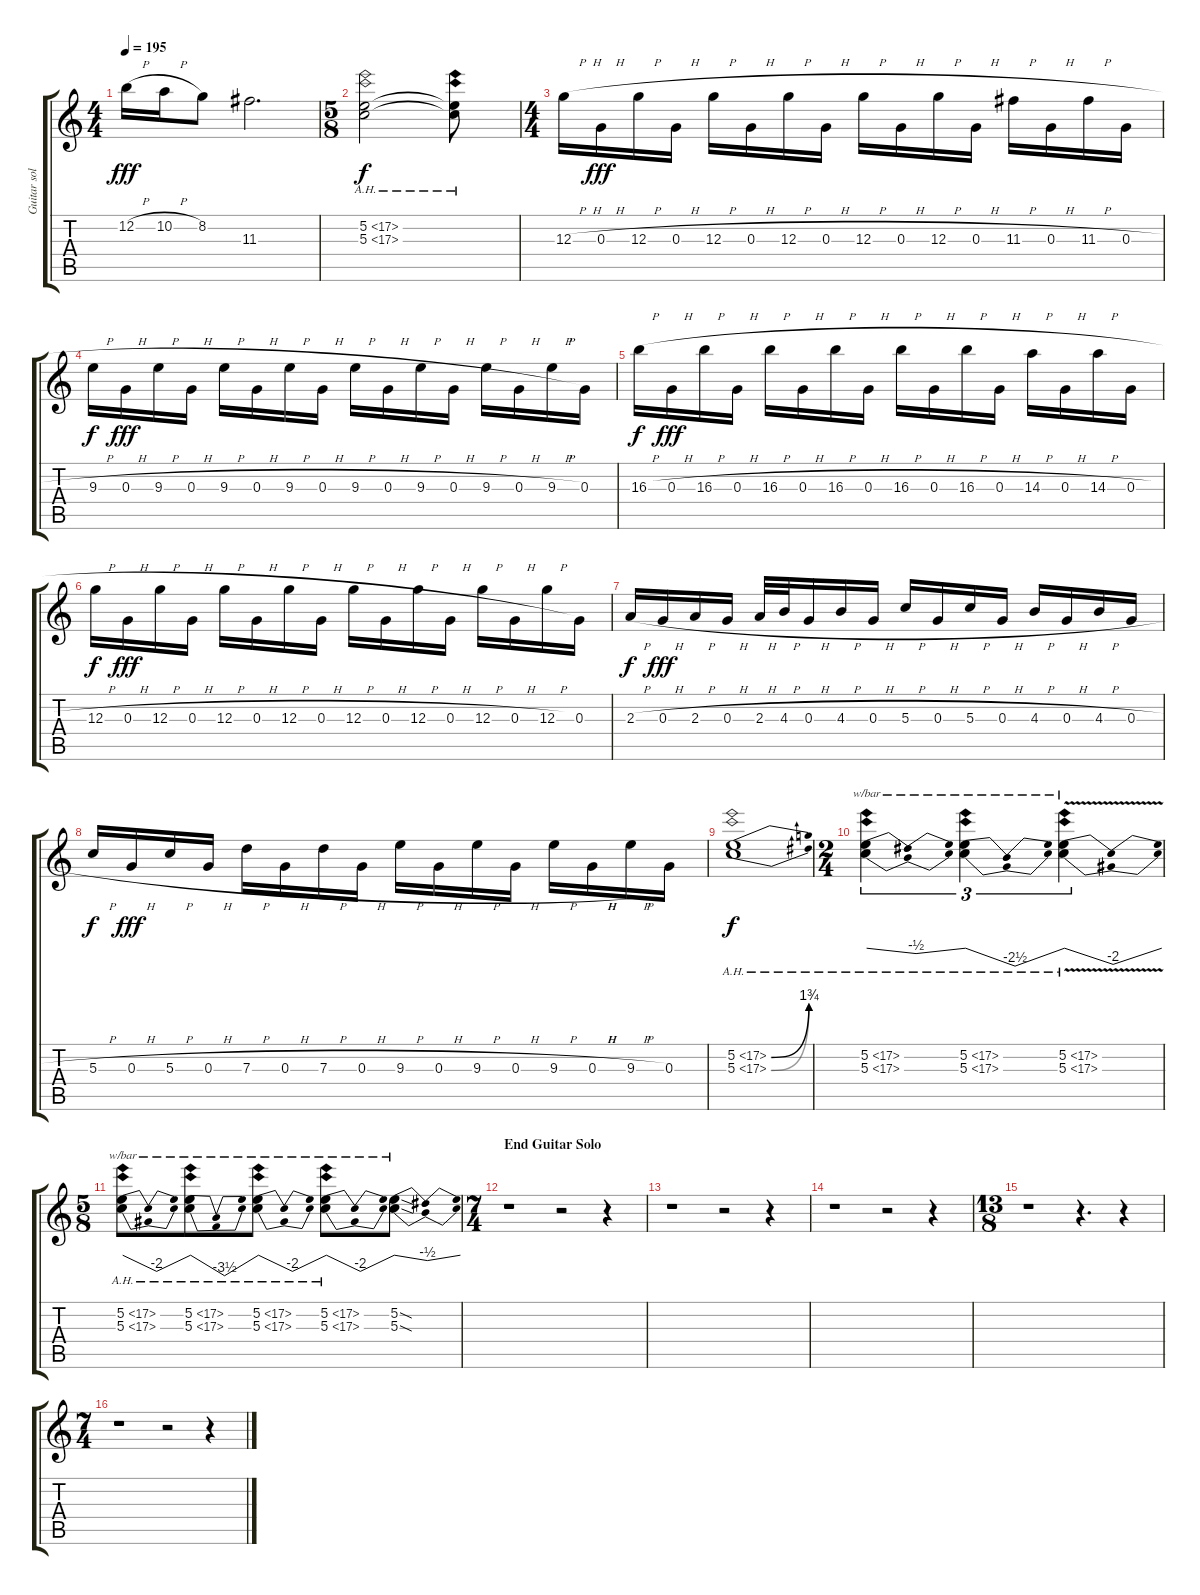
\track ("Guitar solo" "Guitar sol") {instrument distortionguitar}
\staff {score tabs}
\tuning (E4 B3 G3 D3 A2 E2) {hide}
\ts (4 4)
\tempo 195
\clef g2
\ks c
12.2{h}.16{dy fff} 10.2{h}.16 8.2.8 11.3.2{d} |
\ts (5 8)
(5.2{ah 12} 5.3{ah 12}).2{dy f} (5.2{ah 12 t} 5.3{ah 12 t}).8 |
\ts (4 4)
12.3{h}.16 0.3{h}.16{dy fff} 12.3{h}.16 0.3{h}.16 12.3{h}.16 0.3{h}.16 12.3{h}.16 0.3{h}.16 12.3{h}.16 0.3{h}.16 12.3{h}.16 0.3{h}.16 11.3{h}.16 0.3{h}.16 11.3{h}.16 0.3{h}.16 |
9.3{h}.16{dy f} 0.3{h}.16{dy fff} 9.3{h}.16 0.3{h}.16 9.3{h}.16 0.3{h}.16 9.3{h}.16 0.3{h}.16 9.3{h}.16 0.3{h}.16 9.3{h}.16 0.3{h}.16 9.3{h}.16 0.3{h}.16 9.3{h}.16 0.3.16 |
16.3{h}.16{dy f} 0.3{h}.16{dy fff} 16.3{h}.16 0.3{h}.16 16.3{h}.16 0.3{h}.16 16.3{h}.16 0.3{h}.16 16.3{h}.16 0.3{h}.16 16.3{h}.16 0.3{h}.16 14.3{h}.16 0.3{h}.16 14.3{h}.16 0.3{h}.16 |
12.3{h}.16{dy f} 0.3{h}.16{dy fff} 12.3{h}.16 0.3{h}.16 12.3{h}.16 0.3{h}.16 12.3{h}.16 0.3{h}.16 12.3{h}.16 0.3{h}.16 12.3{h}.16 0.3{h}.16 12.3{h}.16 0.3{h}.16 12.3{h}.16 0.3.16 |
2.3{h}.16{dy f} 0.3{h}.16{dy fff} 2.3{h}.16 0.3{h}.16 2.3{h}.32 4.3{h}.32 0.3{h}.16 4.3{h}.16 0.3{h}.16 5.3{h}.16 0.3{h}.16 5.3{h}.16 0.3{h}.16 4.3{h}.16 0.3{h}.16 4.3{h}.16 0.3{h}.16 |
5.3{h}.16{dy f} 0.3{h}.16{dy fff} 5.3{h}.16 0.3{h}.16 7.3{h}.16 0.3{h}.16 7.3{h}.16 0.3{h}.16 9.3{h}.16 0.3{h}.16 9.3{h}.16 0.3{h}.16 9.3{h}.16 0.3{h}.16 9.3{h}.16 0.3.16 |
(5.2{be (bend 0 0 60 7) ah 12} 5.3{be (bend 0 0 60 7) ah 12}).1{dy f} |
\ts (2 4)
(5.2{ah 12} 5.3{ah 12}).4{tu (3 2) tbe (dip default 0 0 30 -2 60 0)} (5.2{ah 12} 5.3{ah 12}).4{tu (3 2) tbe (dip default 0 0 30 -10 60 0)} (5.2{ah 12} 5.3{ah 12 v}).4{tu (3 2) tbe (dip default 0 0 30 -8 60 0)} |
\ts (5 8)
(5.2{ah 12} 5.3{ah 12}).8{tbe (dip default 0 0 30 -8 60 0)} (5.2{ah 12} 5.3{ah 12}).8{tbe (dip default 0 0 30 -14 60 0)} (5.2{ah 12} 5.3{ah 12}).8{tbe (dip default 0 0 30 -8 60 0)} (5.2{ah 12} 5.3{ah 12}).8{tbe (dip default 0 0 30 -8 60 0)} (5.2{sod} 5.3{sod}).8{tbe (dip default 0 0 30 -2 60 0)} |
\ts (7 4)
\section ("" "End Guitar Solo")
r.1 r.2 r.4 |
r.1 r.2 r.4 |
r.1 r.2 r.4 |
\ts (13 8)
r.1 r.4{d} r.4 |
\ts (7 4)
r.1 r.2 r.4
